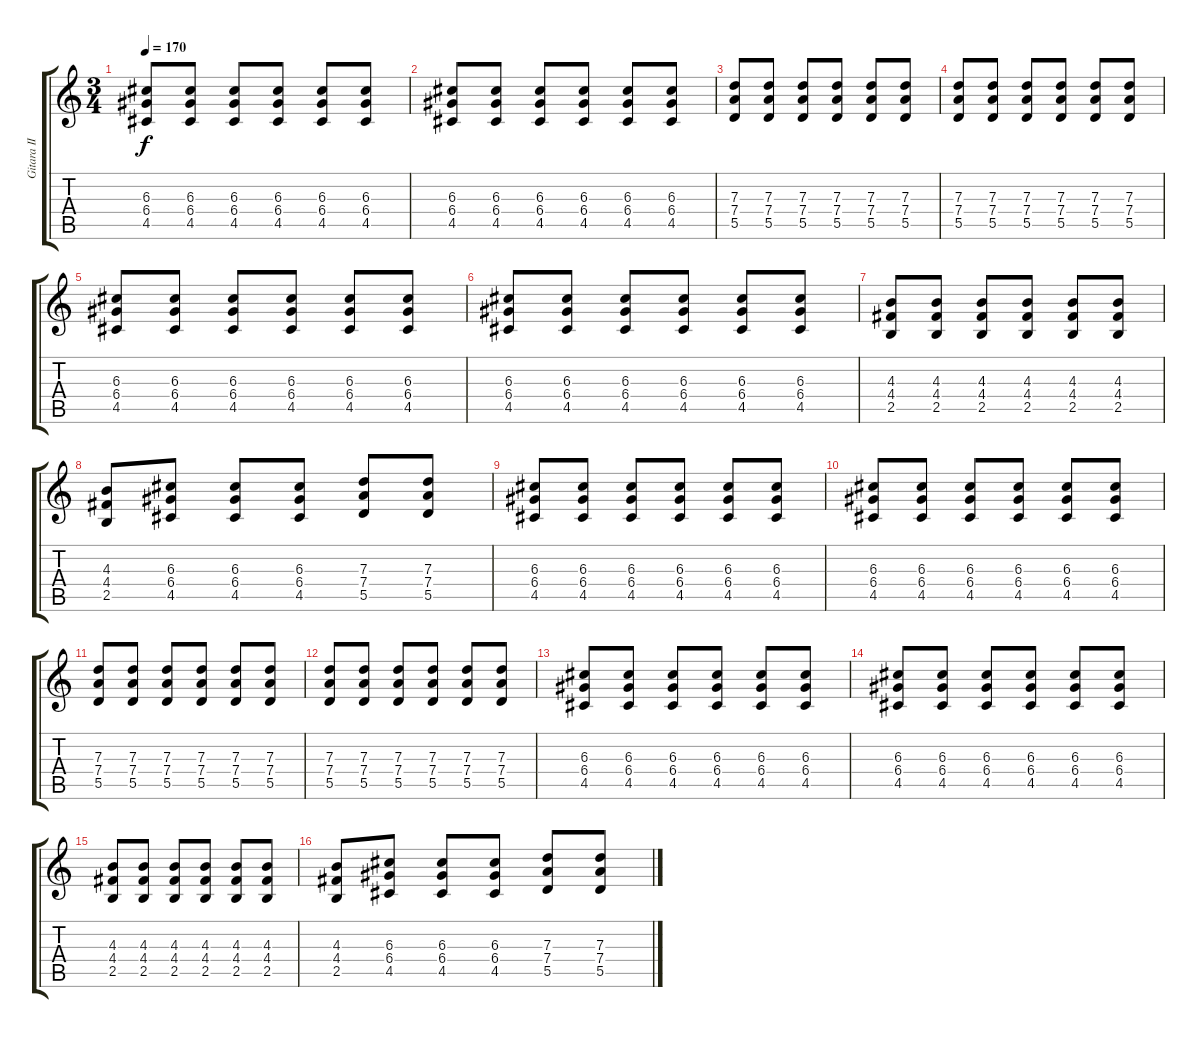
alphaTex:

\track ("Gitara II" "Gitara II") {instrument overdrivenguitar}
\staff {score tabs}
\tuning (E4 B3 G3 D3 A2 D2) {hide}
\ts (3 4)
\tempo 170
\clef g2
\ks c
(6.3 6.4 4.5).8{dy f volume 14 instrument overdrivenguitar} (6.3 6.4 4.5).8 (6.3 6.4 4.5).8 (6.3 6.4 4.5).8 (6.3 6.4 4.5).8 (6.3 6.4 4.5).8 |
(6.3 6.4 4.5).8 (6.3 6.4 4.5).8 (6.3 6.4 4.5).8 (6.3 6.4 4.5).8 (6.3 6.4 4.5).8 (6.3 6.4 4.5).8 |
(7.3 7.4 5.5).8 (7.3 7.4 5.5).8 (7.3 7.4 5.5).8 (7.3 7.4 5.5).8 (7.3 7.4 5.5).8 (7.3 7.4 5.5).8 |
(7.3 7.4 5.5).8 (7.3 7.4 5.5).8 (7.3 7.4 5.5).8 (7.3 7.4 5.5).8 (7.3 7.4 5.5).8 (7.3 7.4 5.5).8 |
(6.3 6.4 4.5).8 (6.3 6.4 4.5).8 (6.3 6.4 4.5).8 (6.3 6.4 4.5).8 (6.3 6.4 4.5).8 (6.3 6.4 4.5).8 |
(6.3 6.4 4.5).8 (6.3 6.4 4.5).8 (6.3 6.4 4.5).8 (6.3 6.4 4.5).8 (6.3 6.4 4.5).8 (6.3 6.4 4.5).8 |
(4.3 4.4 2.5).8 (4.3 4.4 2.5).8 (4.3 4.4 2.5).8 (4.3 4.4 2.5).8 (4.3 4.4 2.5).8 (4.3 4.4 2.5).8 |
(4.3 4.4 2.5).8 (6.3 6.4 4.5).8 (6.3 6.4 4.5).8 (6.3 6.4 4.5).8 (7.3 7.4 5.5).8 (7.3 7.4 5.5).8 |
(6.3 6.4 4.5).8 (6.3 6.4 4.5).8 (6.3 6.4 4.5).8 (6.3 6.4 4.5).8 (6.3 6.4 4.5).8 (6.3 6.4 4.5).8 |
(6.3 6.4 4.5).8 (6.3 6.4 4.5).8 (6.3 6.4 4.5).8 (6.3 6.4 4.5).8 (6.3 6.4 4.5).8 (6.3 6.4 4.5).8 |
(7.3 7.4 5.5).8 (7.3 7.4 5.5).8 (7.3 7.4 5.5).8 (7.3 7.4 5.5).8 (7.3 7.4 5.5).8 (7.3 7.4 5.5).8 |
(7.3 7.4 5.5).8 (7.3 7.4 5.5).8 (7.3 7.4 5.5).8 (7.3 7.4 5.5).8 (7.3 7.4 5.5).8 (7.3 7.4 5.5).8 |
(6.3 6.4 4.5).8 (6.3 6.4 4.5).8 (6.3 6.4 4.5).8 (6.3 6.4 4.5).8 (6.3 6.4 4.5).8 (6.3 6.4 4.5).8 |
(6.3 6.4 4.5).8 (6.3 6.4 4.5).8 (6.3 6.4 4.5).8 (6.3 6.4 4.5).8 (6.3 6.4 4.5).8 (6.3 6.4 4.5).8 |
(4.3 4.4 2.5).8 (4.3 4.4 2.5).8 (4.3 4.4 2.5).8 (4.3 4.4 2.5).8 (4.3 4.4 2.5).8 (4.3 4.4 2.5).8 |
(4.3 4.4 2.5).8 (6.3 6.4 4.5).8 (6.3 6.4 4.5).8 (6.3 6.4 4.5).8 (7.3 7.4 5.5).8 (7.3 7.4 5.5).8
